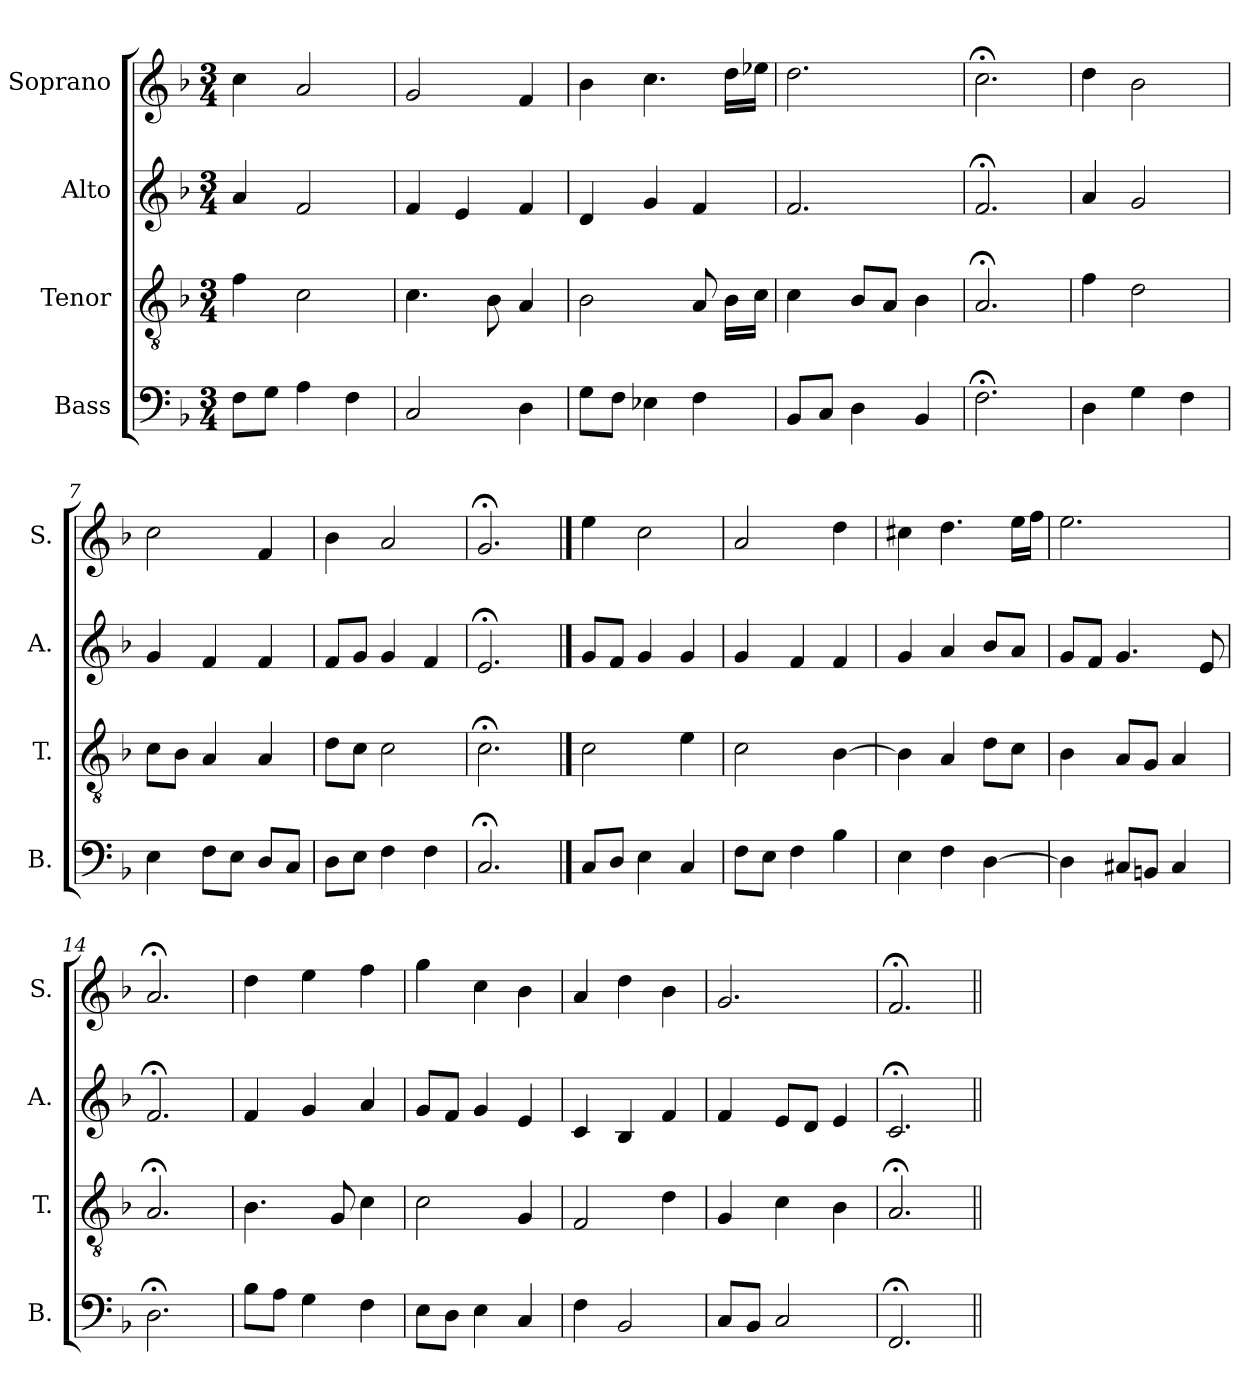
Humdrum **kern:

**kern	**kern	**kern	**kern
*part4	*part3	*part2	*part1
*staff4	*staff3	*staff2	*staff1
*I"Bass	*I"Tenor	*I"Alto	*I"Soprano
*I'B.	*I'T.	*I'A.	*I'S.
*clefF4	*clefGv2	*clefG2	*clefG2
*	*ITrd7c12	*	*
*k[b-]	*k[b-]	*k[b-]	*k[b-]
*F:	*F:	*F:	*F:
*M3/4	*M3/4	*M3/4	*M3/4
=1	=1	=1	=1
8F\L	4F\	4a/	4cc\
8G\J	.	.	.
4A\	2C\	2f/	2a/
4F\	.	.	.
=2	=2	=2	=2
2C/	4.C\	4f/	2g/
.	.	4e/	.
.	8BB-\	.	.
4D\	4AA/	4f/	4f/
=3	=3	=3	=3
8G\L	2BB-\	4d/	4b-\
8F\J	.	.	.
4E-X\	.	4g/	4.cc\
4F\	8AA/	4f/	.
.	16BB-\LL	.	16dd\LL
.	16C\JJ	.	16ee-X\JJ
=4	=4	=4	=4
8BB-/L	4C\	2.f/	2.dd\
8C/J	.	.	.
4D\	8BB-/L	.	.
.	8AA/J	.	.
4BB-/	4BB-\	.	.
=5	=5	=5	=5
2.F;<\	2.AA;</	2.f;</	2.cc;<\
=6	=6	=6	=6
4D\	4F\	4a/	4dd\
4G\	2D\	2g/	2b-\
4F\	.	.	.
!!LO:LB:g=z
=7	=7	=7	=7
4E\	8C\L	4g/	2cc\
.	8BB-\J	.	.
8F\L	4AA/	4f/	.
8E\J	.	.	.
8D/L	4AA/	4f/	4f/
8C/J	.	.	.
=8	=8	=8	=8
8D\L	8D\L	8f/L	4b-\
8E\J	8C\J	8g/J	.
4F\	2C\	4g/	2a/
4F\	.	4f/	.
=9	=9	=9	=9
2.C;</	2.C;<\	2.e;</	2.g;</
==10	==10	==10	==10
8C/L	2C\	8g/L	4ee\
8D/J	.	8f/J	.
4E\	.	4g/	2cc\
4C/	4E\	4g/	.
=11	=11	=11	=11
8F\L	2C\	4g/	2a/
8E\J	.	.	.
4F\	.	4f/	.
4B-\	[4BB-\	4f/	4dd\
=12	=12	=12	=12
4E\	4BB-\]	4g/	4cc#X\
4F\	4AA/	4a/	4.dd\
[4D\	8D\L	8b-/L	.
.	8C\J	8a/J	16ee\LL
.	.	.	16ff\JJ
!!LO:PB:g=z
=13	=13	=13	=13
4D\]	4BB-\	8g/L	2.ee\
.	.	8f/J	.
8C#X/L	8AA/L	4.g/	.
8BBn/J	8GG/J	.	.
4C#/	4AA/	.	.
.	.	8e/	.
=14	=14	=14	=14
2.D;<\	2.AA;</	2.f;</	2.a;</
=15	=15	=15	=15
8B-\L	4.BB-\	4f/	4dd\
8A\J	.	.	.
4G\	.	4g/	4ee\
.	8GG/	.	.
4F\	4C\	4a/	4ff\
=16	=16	=16	=16
8E\L	2C\	8g/L	4gg\
8D\J	.	8f/J	.
4E\	.	4g/	4cc\
4C/	4GG/	4e/	4b-\
=17	=17	=17	=17
4F\	2FF/	4c/	4a/
2BB-/	.	4B-/	4dd\
.	4D\	4f/	4b-\
=18	=18	=18	=18
8C/L	4GG/	4f/	2.g/
8BB-/J	.	.	.
2C/	4C\	8e/L	.
.	.	8d/J	.
.	4BB-\	4e/	.
=19	=19	=19	=19
2.FF;</	2.AA;</	2.c;</	2.f;</
=||	=||	=||	=||
*-	*-	*-	*-
